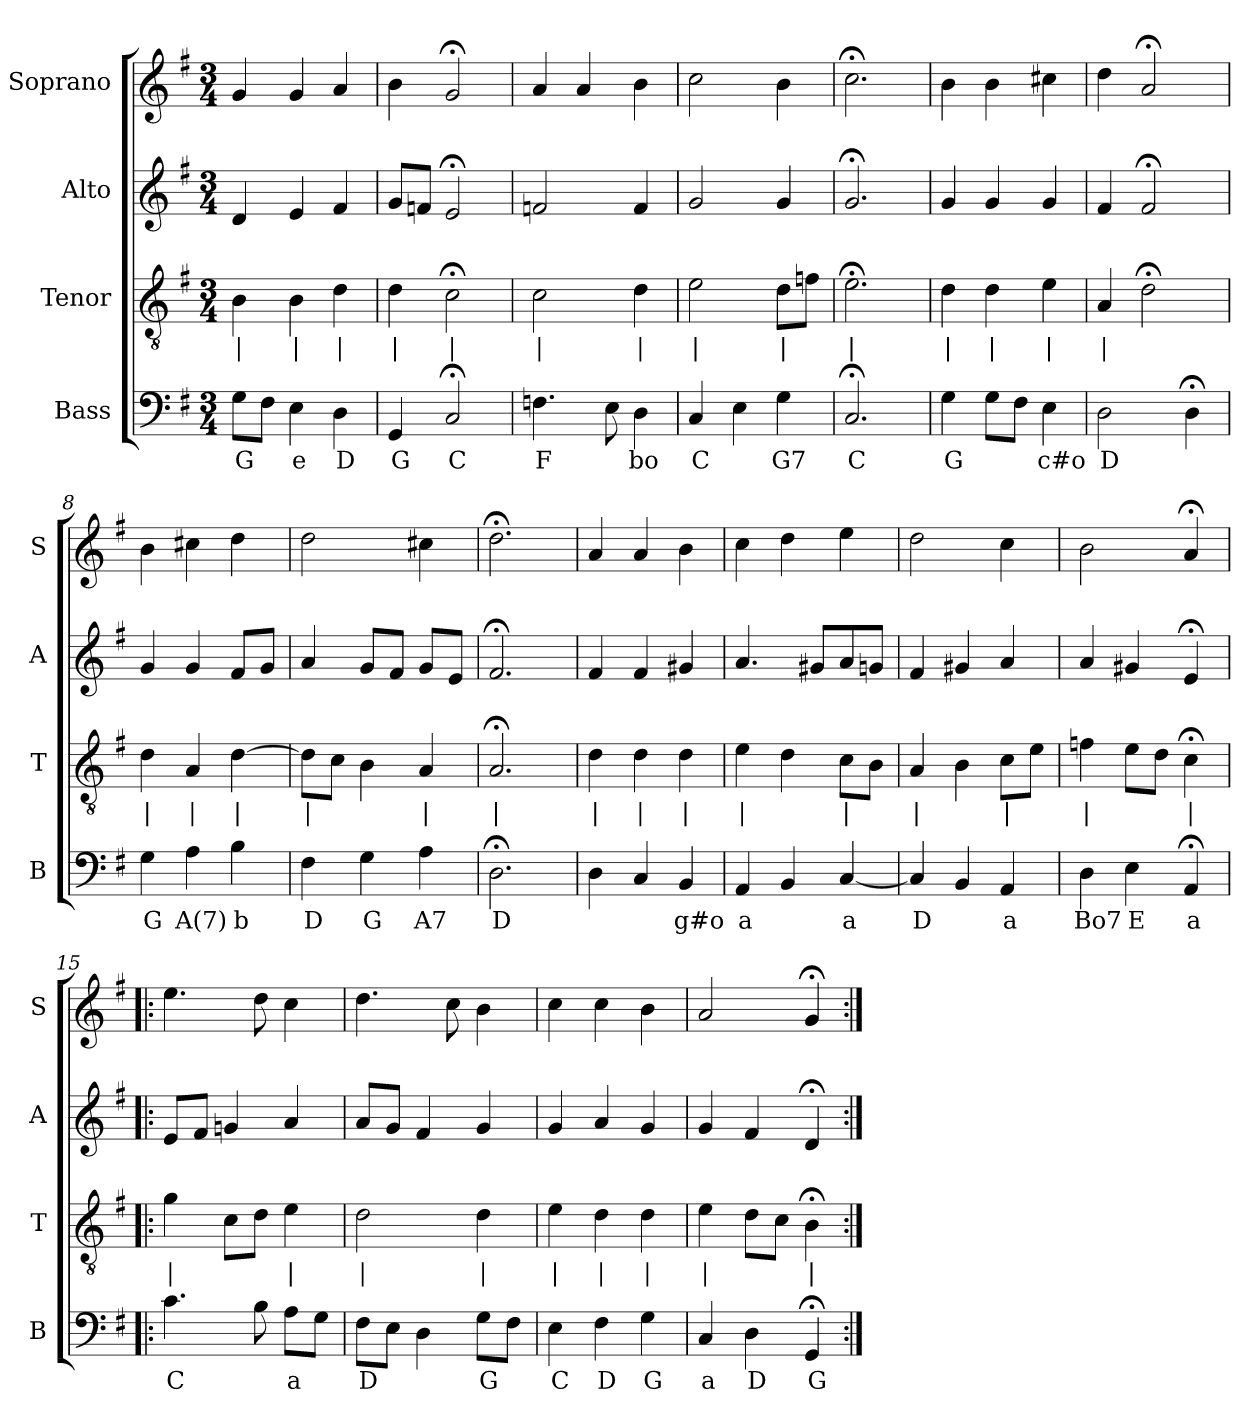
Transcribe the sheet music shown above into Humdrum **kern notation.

**kern	**text	**kern	**text	**kern	**kern
*part4	*part4	*part3	*part3	*part2	*part1
*staff4	*staff4	*staff3	*staff3	*staff2	*staff1
*I"Bass	*	*I"Tenor	*	*I"Alto	*I"Soprano
*I'B	*	*I'T	*	*I'A	*I'S
*clefF4	*	*clefGv2	*	*clefG2	*clefG2
*k[f#]	*	*k[f#]	*	*k[f#]	*k[f#]
*G:	*	*G:	*	*G:	*G:
*M3/4	*	*M3/4	*	*M3/4	*M3/4
*MM100	*	*MM100	*	*MM100	*MM100
=1	=1	=1	=1	=1	=1
8GL	G	4B	|	4d	4g
8F#J	.	.	.	.	.
4E	e	4B	|	4e	4g
4D	D	4d	|	4f#	4a
=2	=2	=2	=2	=2	=2
4GG	G	4d	|	8gL	4b
.	.	.	.	8fnJ	.
2C;<	C	2c;<	|	2e;<	2g;<
=3	=3	=3	=3	=3	=3
4.Fn	F	2c	|	2fn	4a
.	.	.	.	.	4a
8E	.	.	.	.	.
4D	bo	4d	|	4f	4b
=4	=4	=4	=4	=4	=4
4C	C	2e	|	2g	2cc
4E	.	.	.	.	.
4G	G7	8dL	|	4g	4b
.	.	8fnJ	.	.	.
=5	=5	=5	=5	=5	=5
2.C;<	C	2.e;<	|	2.g;<	2.cc;<
=6	=6	=6	=6	=6	=6
4G	G	4d	|	4g	4b
8GL	.	4d	|	4g	4b
8F#J	.	.	.	.	.
4E	c#o	4e	|	4g	4cc#X
=7	=7	=7	=7	=7	=7
2D	D	4A	|	4f#	4dd
.	.	2d;<	.	2f#;<	2a;<
4D;<	.	.	.	.	.
=8	=8	=8	=8	=8	=8
4G	G	4d	|	4g	4b
4A	A(7)	4A	|	4g	4cc#X
4B	b	[4d	|	8f#L	4dd
.	.	.	.	8gJ	.
=9	=9	=9	=9	=9	=9
4F#	D	8dL]	|	4a	2dd
.	.	8cJ	.	.	.
4G	G	4B	.	8gL	.
.	.	.	.	8f#J	.
4A	A7	4A	|	8gL	4cc#X
.	.	.	.	8eJ	.
=10	=10	=10	=10	=10	=10
2.D;<	D	2.A;<	|	2.f#;<	2.dd;<
=11	=11	=11	=11	=11	=11
4D	.	4d	|	4f#	4a
4C	.	4d	|	4f#	4a
4BB	g#o	4d	|	4g#X	4b
=12	=12	=12	=12	=12	=12
4AA	a	4e	|	4.a	4cc
4BB	.	4d	.	.	4dd
.	.	.	.	8g#XL	.
[4C	a	8cL	|	8a	4ee
.	.	8BJ	.	8gnJ	.
=13	=13	=13	=13	=13	=13
4C]	D	4A	|	4f#	2dd
4BB	.	4B	.	4g#X	.
4AA	a	8cL	|	4a	4cc
.	.	8eJ	.	.	.
=14	=14	=14	=14	=14	=14
4D	Bo7	4fn	|	4a	2b
4E	E	8eL	.	4g#X	.
.	.	8dJ	.	.	.
4AA;<	a	4c;<	|	4e;<	4a;<
=15!|:	=15!|:	=15!|:	=15!|:	=15!|:	=15!|:
4.c	C	4g	|	8eL	4.ee
.	.	.	.	8f#J	.
.	.	8cL	.	4gn	.
8B	.	8dJ	.	.	8dd
8AL	a	4e	|	4a	4cc
8GJ	.	.	.	.	.
=16	=16	=16	=16	=16	=16
8F#L	D	2d	|	8aL	4.dd
8EJ	.	.	.	8gJ	.
4D	.	.	.	4f#	.
.	.	.	.	.	8cc
8GL	G	4d	|	4g	4b
8F#J	.	.	.	.	.
=17	=17	=17	=17	=17	=17
4E	C	4e	|	4g	4cc
4F#	D	4d	|	4a	4cc
4G	G	4d	|	4g	4b
=18	=18	=18	=18	=18	=18
4C	a	4e	|	4g	2a
4D	D	8dL	.	4f#	.
.	.	8cJ	.	.	.
4GG;<	G	4B;<	|	4d;<	4g;<
=:|!	=:|!	=:|!	=:|!	=:|!	=:|!
*-	*-	*-	*-	*-	*-
